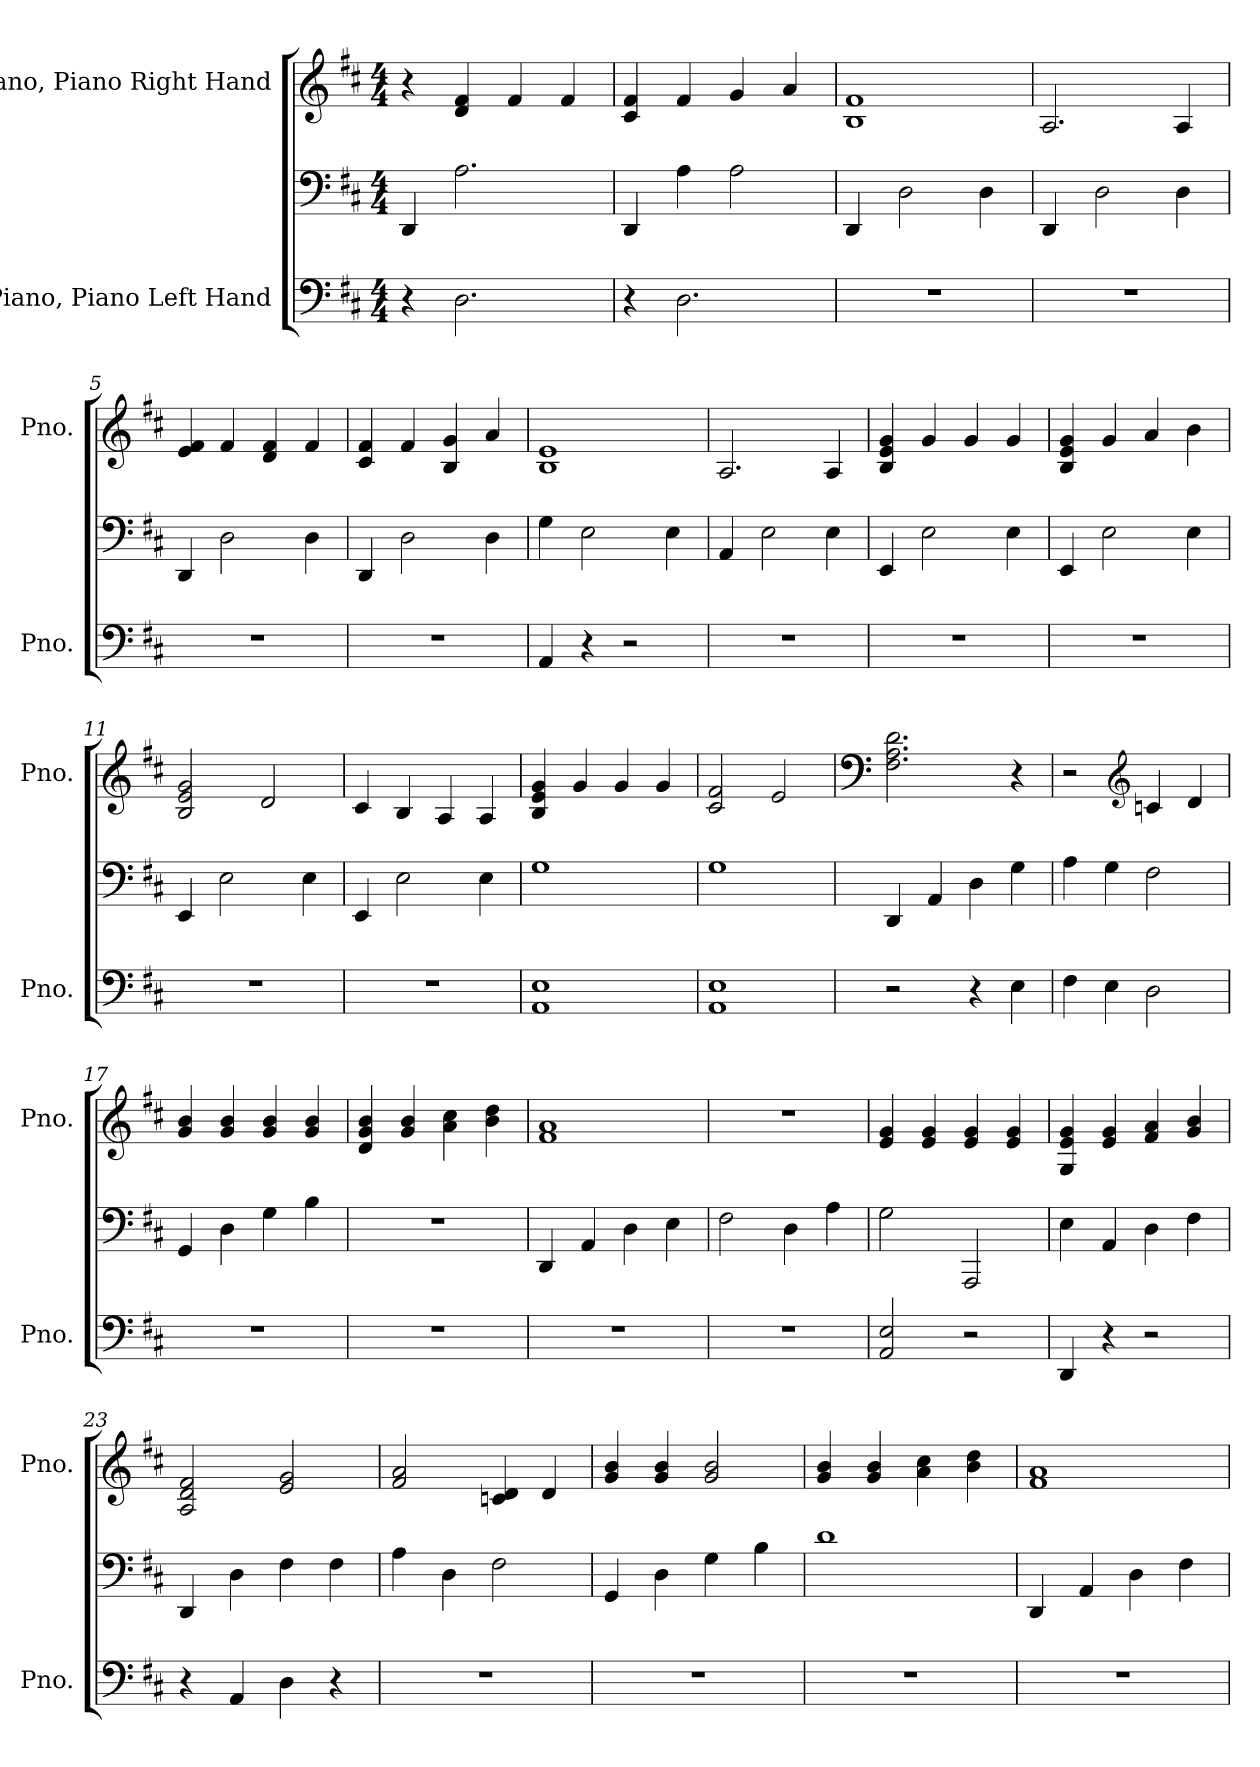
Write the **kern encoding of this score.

**kern	**kern	**kern
*part2	*part2	*part1
*staff3	*staff2	*staff1
*I"Piano, Piano Left Hand	*	*I"Piano, Piano Right Hand
*I'Pno.	*	*I'Pno.
*clefF4	*clefF4	*clefG2
*k[f#c#]	*k[f#c#]	*k[f#c#]
*M4/4	*M4/4	*M4/4
*MM140	*MM140	*MM140
=1	=1	=1
4r	4DD/	4r
2.D\	2.A\	4d/ 4f#/
.	.	4f#/
.	.	4f#/
=2	=2	=2
4r	4DD/	4c#/ 4f#/
2.D\	4A\	4f#/
.	2A\	4g/
.	.	4a/
=3	=3	=3
1r	4DD/	1B 1f#
.	2D\	.
.	4D\	.
=4	=4	=4
1r	4DD/	2.A/
.	2D\	.
.	4D\	4A/
=5	=5	=5
1r	4DD/	4e/ 4f#/
.	2D\	4f#/
.	.	4d/ 4f#/
.	4D\	4f#/
=6	=6	=6
1r	4DD/	4c#/ 4f#/
.	2D\	4f#/
.	.	4B/ 4g/
.	4D\	4a/
!!LO:LB:g=z
=7	=7	=7
4AA/	4G\	1B 1e
4r	2E\	.
2r	.	.
.	4E\	.
=8	=8	=8
1r	4AA/	2.A/
.	2E\	.
.	4E\	4A/
=9	=9	=9
1r	4EE/	4B/ 4e/ 4g/
.	2E\	4g/
.	.	4g/
.	4E\	4g/
=10	=10	=10
1r	4EE/	4B/ 4e/ 4g/
.	2E\	4g/
.	.	4a/
.	4E\	4b\
=11	=11	=11
1r	4EE/	2B/ 2e/ 2g/
.	2E\	.
.	.	2d/
.	4E\	.
=12	=12	=12
1r	4EE/	4c#/
.	2E\	4B/
.	.	4A/
.	4E\	4A/
=13	=13	=13
1AA 1E	1G	4B/ 4e/ 4g/
.	.	4g/
.	.	4g/
.	.	4g/
=14	=14	=14
1AA 1E	1G	2c#/ 2f#/
.	.	2e/
!!LO:LB:g=z
=15	=15	=15
*	*	*clefF4
2r	4DD/	2.F#\ 2.A\ 2.d\
.	4AA/	.
4r	4D\	.
4E\	4G\	4r
=16	=16	=16
4F#\	4A\	2r
4E\	4G\	.
*	*	*clefG2
2D\	2F#\	4cn/
.	.	4d/
=17	=17	=17
1r	4GG/	4g/ 4b/
.	4D\	4g/ 4b/
.	4G\	4g/ 4b/
.	4B\	4g/ 4b/
=18	=18	=18
1r	1r	4d/ 4g/ 4b/
.	.	4g/ 4b/
.	.	4a\ 4cc#\
.	.	4b\ 4dd\
=19	=19	=19
1r	4DD/	1f# 1a
.	4AA/	.
.	4D\	.
.	4E\	.
=20	=20	=20
1r	2F#\	1r
.	4D\	.
.	4A\	.
=21	=21	=21
2AA/ 2E/	2G\	4e/ 4g/
.	.	4e/ 4g/
2r	2AAA/	4e/ 4g/
.	.	4e/ 4g/
=22	=22	=22
4DD/	4E\	4G/ 4e/ 4g/
4r	4AA/	4e/ 4g/
2r	4D\	4f#/ 4a/
.	4F#\	4g/ 4b/
!!LO:LB:g=z
=23	=23	=23
4r	4DD/	2A/ 2d/ 2f#/
4AA/	4D\	.
4D\	4F#\	2e/ 2g/
4r	4F#\	.
=24	=24	=24
1r	4A\	2f#/ 2a/
.	4D\	.
.	2F#\	4cn/ 4d/
.	.	4d/
=25	=25	=25
1r	4GG/	4g/ 4b/
.	4D\	4g/ 4b/
.	4G\	2g/ 2b/
.	4B\	.
=26	=26	=26
1r	1d	4g/ 4b/
.	.	4g/ 4b/
.	.	4a\ 4cc#\
.	.	4b\ 4dd\
=27	=27	=27
1r	4DD/	1f# 1a
.	4AA/	.
.	4D\	.
.	4F#\	.
=	=	=
*-	*-	*-
